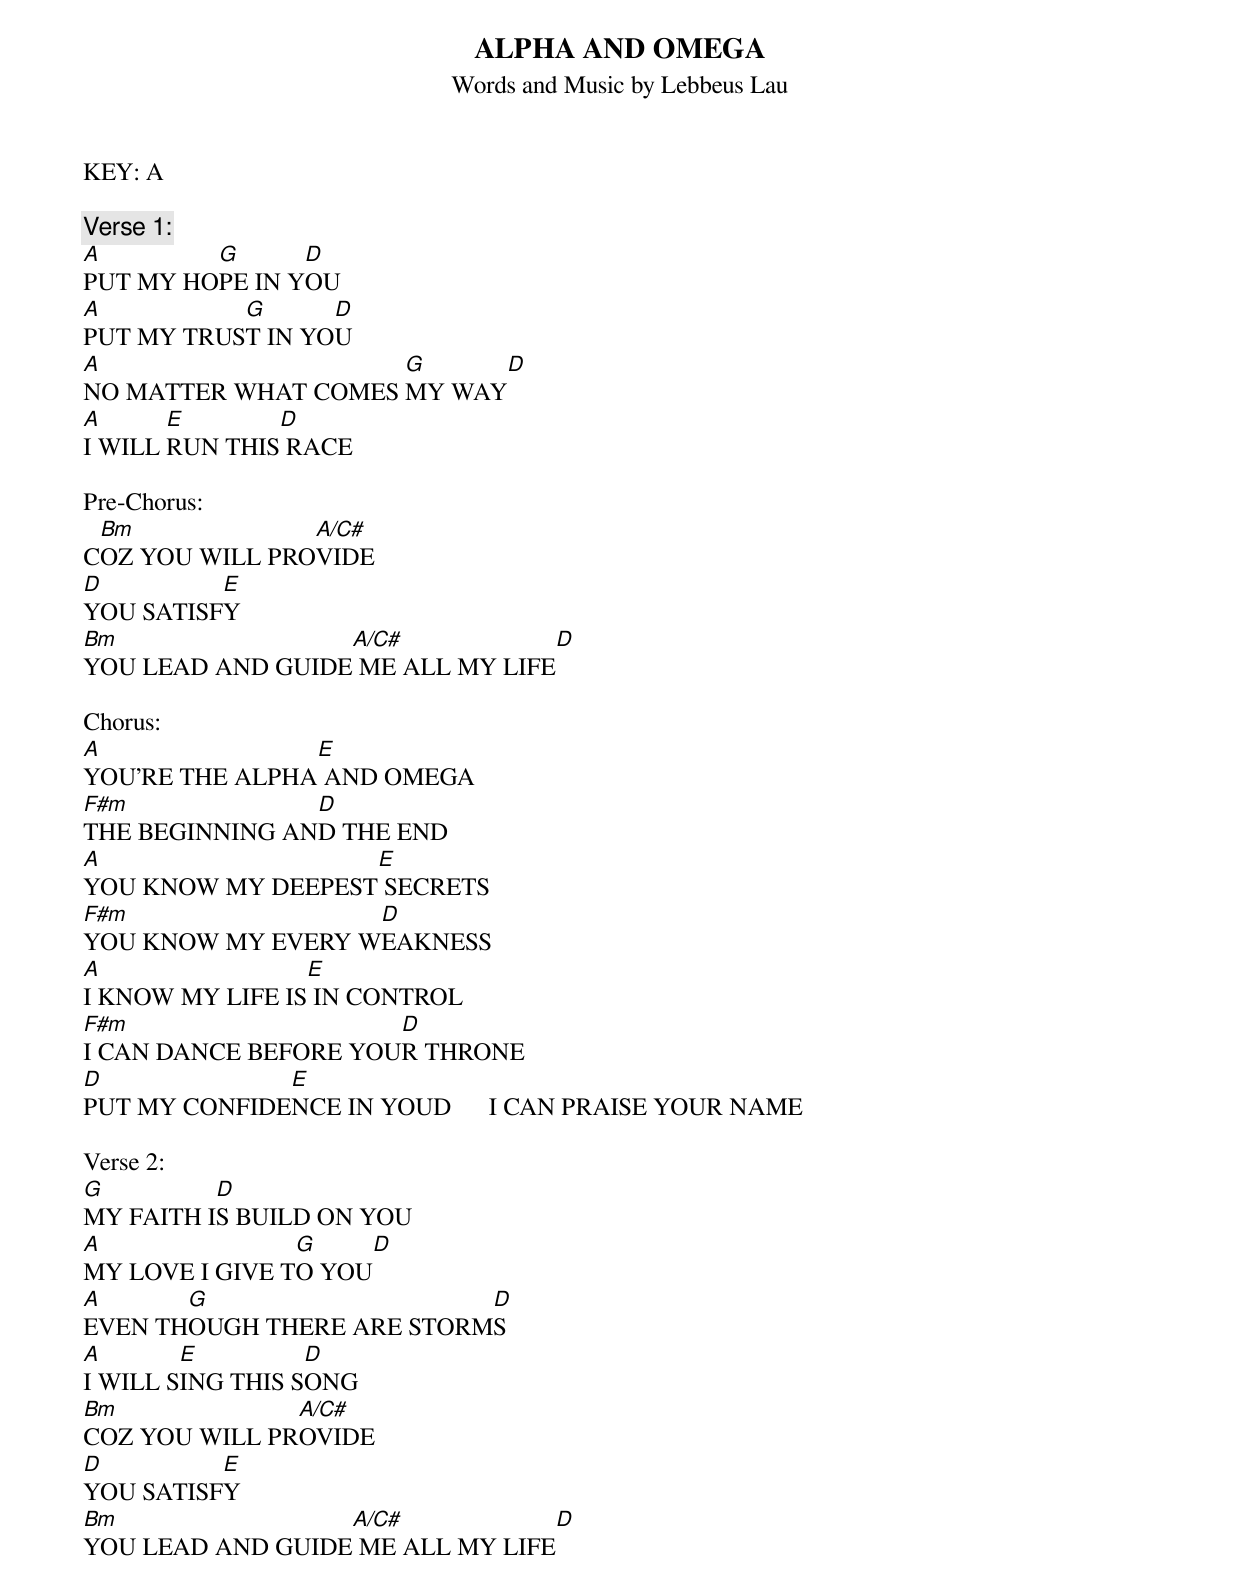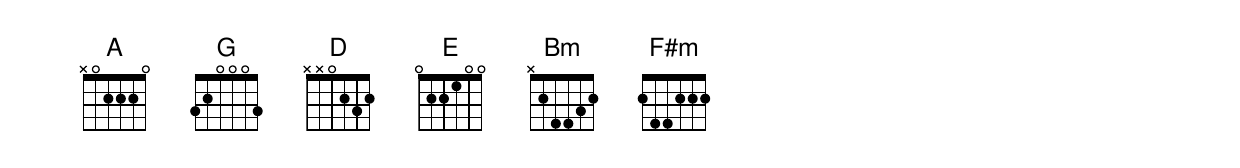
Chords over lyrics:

ALPHA AND OMEGA
Words and Music by Lebbeus Lau
KEY: A

Verse 1:
A        G      D
PUT MY HOPE IN YOU
A          G      D
PUT MY TRUST IN YOU
A                    G          D
NO MATTER WHAT COMES MY WAY
A      E       D
I WILL RUN THIS RACE

Pre-Chorus:
 Bm             A/C#
COZ YOU WILL PROVIDE
D         E
YOU SATISFY
Bm                A/C#               D
YOU LEAD AND GUIDE ME ALL MY LIFE

Chorus:
A               E
YOU’RE THE ALPHA AND OMEGA
F#m             D
THE BEGINNING AND THE END
A                  E
YOU KNOW MY DEEPEST SECRETS
F#m                D
YOU KNOW MY EVERY WEAKNESS
A                E
I KNOW MY LIFE IS IN CONTROL
F#m                   D
I CAN DANCE BEFORE YOUR THRONE
D             E
PUT MY CONFIDENCE IN YOUD      I CAN PRAISE YOUR NAME

Verse 2:
G         D
MY FAITH IS BUILD ON YOU
A               G      D
MY LOVE I GIVE TO YOU
A      G                   D
EVEN THOUGH THERE ARE STORMS
A       E         D
I WILL SING THIS SONG
Bm             A/C#
COZ YOU WILL PROVIDE
D         E
YOU SATISFY
Bm                A/C#           D
YOU LEAD AND GUIDE ME ALL MY LIFE
